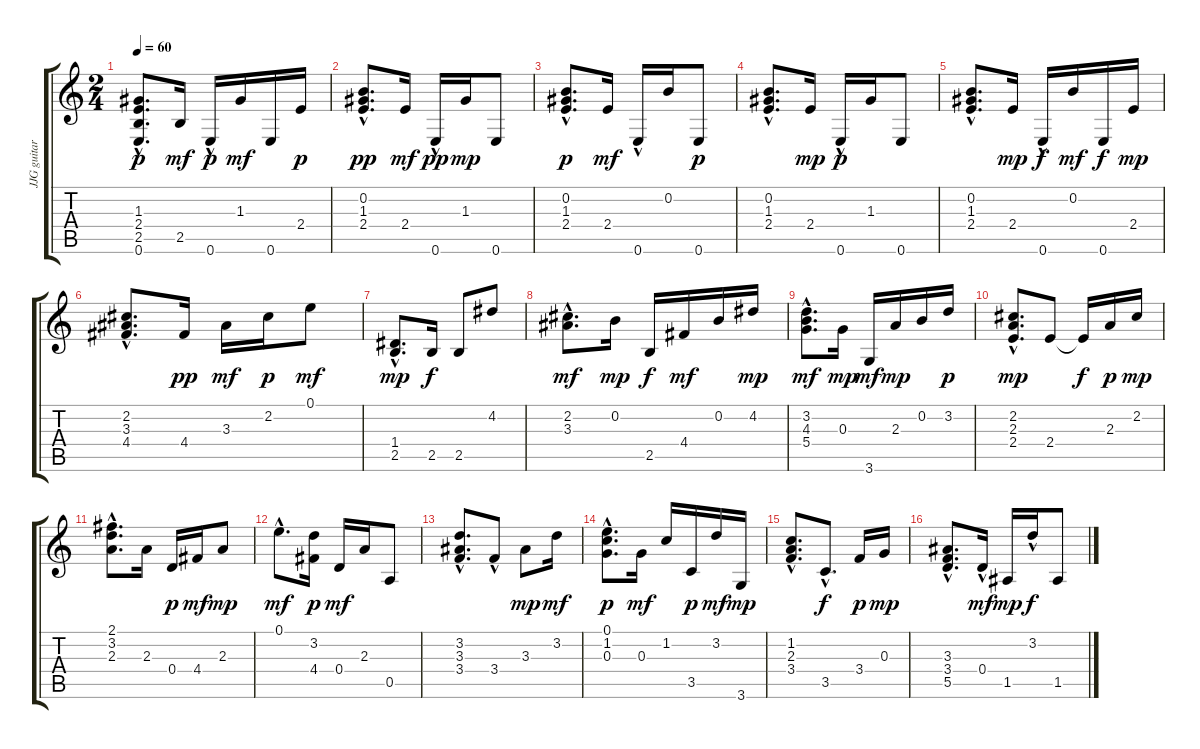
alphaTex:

\track ("JJG guitare" "JJG guitar") {instrument acousticguitarsteel}
\staff {score tabs}
\tuning (E4 B3 G3 D3 A2 E2) {hide}
\ts (2 4)
\tempo 60
\clef g2
\ks c
(1.3{hac} 2.4{hac} 2.5 0.6{hac}).8{d dy p instrument acousticguitarsteel} 2.5.16{dy mf} 0.6{hac}.16{dy p} 1.3.16{dy mf} 0.6.16 2.4.16{dy p} |
(0.2 1.3{hac} 2.4).8{d dy pp} 2.4.16{dy mf} 0.6{hac}.16{dy pp} 1.3.16{dy mp} 0.6.8 |
(0.2 1.3{hac} 2.4).8{d dy p} 2.4.16{dy mf} 0.6{hac}.16 0.2.16 0.6.8{dy p} |
(0.2{hac} 1.3{hac} 2.4).8{d} 2.4.16{dy mp} 0.6{hac}.16{dy p} 1.3.16 0.6.8 |
(0.2 1.3{hac} 2.4).8{d} 2.4.16{dy mp} 0.6{hac}.16{dy f} 0.2.16{dy mf} 0.6.16{dy f} 2.4.16{dy mp} |
(2.2{hac} 3.3{hac} 4.4).8{d} 4.4.16{dy pp} 3.3.16{dy mf} 2.2.16{dy p} 0.1.8{dy mf} |
(1.4{hac} 2.5{hac}).8{d dy mp} 2.5.16{dy f} 2.5.8 4.2.8 |
(2.2{hac} 3.3).8{d dy mf} 0.2.16{dy mp} 2.5.16{dy f} 4.4.16{dy mf} 0.2.16 4.2.16{dy mp} |
(3.2{hac} 4.3{hac} 5.4).8{d dy mf} 0.3.16{dy mp} 3.6.16{dy mf} 2.3.16{dy mp} 0.2.16 3.2.16{dy p} |
(2.2{hac} 2.3{hac} 2.4).8{d dy mp} 2.4.8 2.4{t}.16{dy f} 2.3.16{dy p} 2.2.16{dy mp} |
(2.1{hac} 3.2{hac} 2.3).8{d} 2.3.16 0.4.16{dy p} 4.4.16{dy mf} 2.3.8{dy mp} |
0.1{hac}.8{d dy mf} (3.2 4.4).16{dy p} 0.4.16{dy mf} 2.3.16 0.5.8 |
(3.2 3.3{hac} 3.4).8{d} 3.4{hac}.8 3.3.8{dy mp} 3.2.16{dy mf} |
(0.1{hac} 1.2{hac} 0.3).8{d dy p} 0.3.16{dy mf} 1.2.16 3.5.16{dy p} 3.2.16{dy mf} 3.6.16{dy mp} |
(1.2 2.3{hac} 3.4).8{d} 3.5{hac}.8{d dy f} 3.4.16{dy p} 0.3.16{dy mp} |
(3.3{hac} 3.4{hac} 5.5).8{d} 0.4{hac}.16{dy mf} 1.5.16{dy mp} 3.2{hac}.16{dy f} 1.5.8
